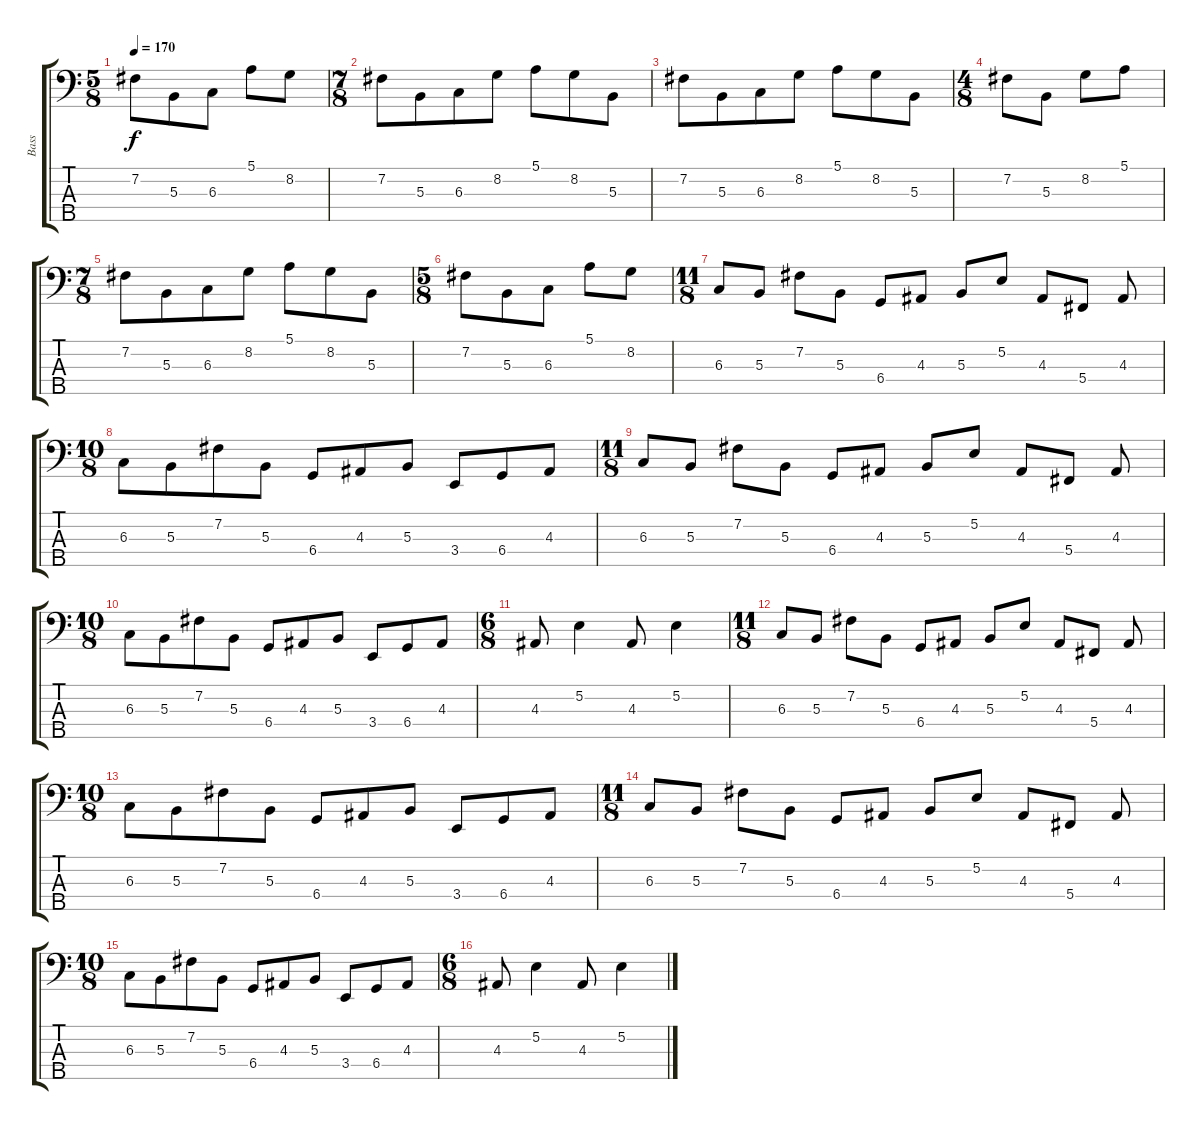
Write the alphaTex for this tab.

\track ("Bass" "Bass") {instrument electricbassfinger}
\staff {score tabs}
\tuning (E2 B1 Gb1 Db1 Ab0) {hide}
\ts (5 8)
\tempo 170
\clef f4
\ks c
7.2.8{dy f} 5.3.8 6.3.8 5.1.8 8.2.8 |
\ts (7 8)
7.2.8 5.3.8 6.3.8 8.2.8 5.1.8 8.2.8 5.3.8 |
7.2.8 5.3.8 6.3.8 8.2.8 5.1.8 8.2.8 5.3.8 |
\ts (4 8)
7.2.8 5.3.8 8.2.8 5.1.8 |
\ts (7 8)
7.2.8 5.3.8 6.3.8 8.2.8 5.1.8 8.2.8 5.3.8 |
\ts (5 8)
7.2.8 5.3.8 6.3.8 5.1.8 8.2.8 |
\ts (11 8)
6.3.8 5.3.8 7.2.8 5.3.8 6.4.8 4.3.8 5.3.8 5.2.8 4.3.8 5.4.8 4.3.8 |
\ts (10 8)
6.3.8 5.3.8 7.2.8 5.3.8 6.4.8 4.3.8 5.3.8 3.4.8 6.4.8 4.3.8 |
\ts (11 8)
6.3.8 5.3.8 7.2.8 5.3.8 6.4.8 4.3.8 5.3.8 5.2.8 4.3.8 5.4.8 4.3.8 |
\ts (10 8)
6.3.8 5.3.8 7.2.8 5.3.8 6.4.8 4.3.8 5.3.8 3.4.8 6.4.8 4.3.8 |
\ts (6 8)
4.3.8 5.2.4 4.3.8 5.2.4 |
\ts (11 8)
6.3.8 5.3.8 7.2.8 5.3.8 6.4.8 4.3.8 5.3.8 5.2.8 4.3.8 5.4.8 4.3.8 |
\ts (10 8)
6.3.8 5.3.8 7.2.8 5.3.8 6.4.8 4.3.8 5.3.8 3.4.8 6.4.8 4.3.8 |
\ts (11 8)
6.3.8 5.3.8 7.2.8 5.3.8 6.4.8 4.3.8 5.3.8 5.2.8 4.3.8 5.4.8 4.3.8 |
\ts (10 8)
6.3.8 5.3.8 7.2.8 5.3.8 6.4.8 4.3.8 5.3.8 3.4.8 6.4.8 4.3.8 |
\ts (6 8)
4.3.8 5.2.4 4.3.8 5.2.4
